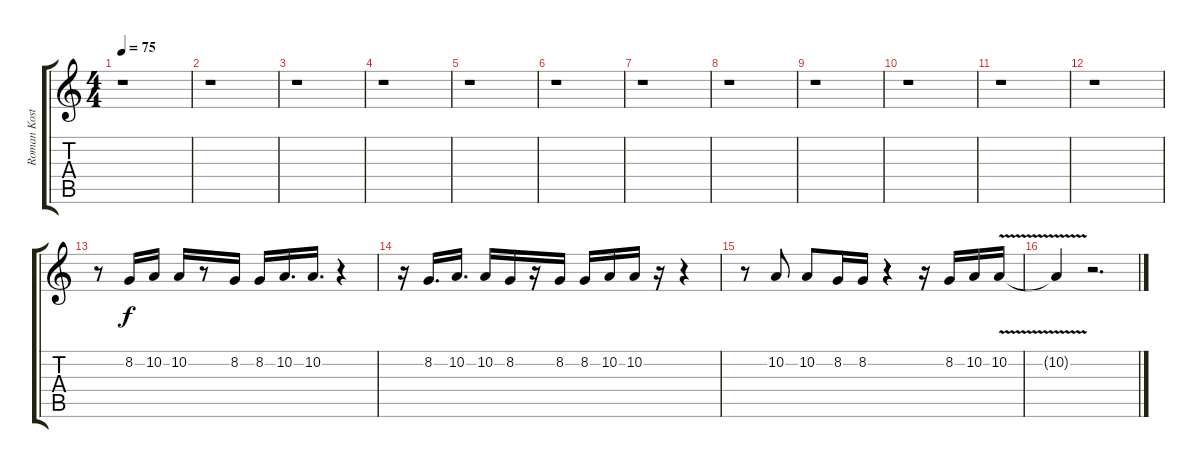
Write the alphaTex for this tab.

\track ("Roman Kostrzewski" "Roman Kost") {instrument lead6voice}
\staff {score tabs}
\tuning (E4 B3 G3 D3 A2 E2) {hide}
\ts (4 4)
\tempo 75
\clef g2
\ks c
r.1{dy f} |
r.1 |
r.1 |
r.1 |
r.1 |
r.1 |
r.1 |
r.1 |
r.1 |
r.1 |
r.1 |
r.1 |
r.8 8.2.16 10.2.16 10.2.16 r.8 8.2.16 8.2.16 10.2.16{d} 10.2.16{d} r.4 |
r.16 8.2.16{d} 10.2.16{d} 10.2.16 8.2.16 r.16 8.2.16 8.2.16 10.2.16 10.2.16 r.16 r.4 |
r.8 10.2.8 10.2.8 8.2.16 8.2.16 r.4 r.16 8.2.16 10.2.16 10.2{v}.16 |
10.2{t}.4 r.2{d}
